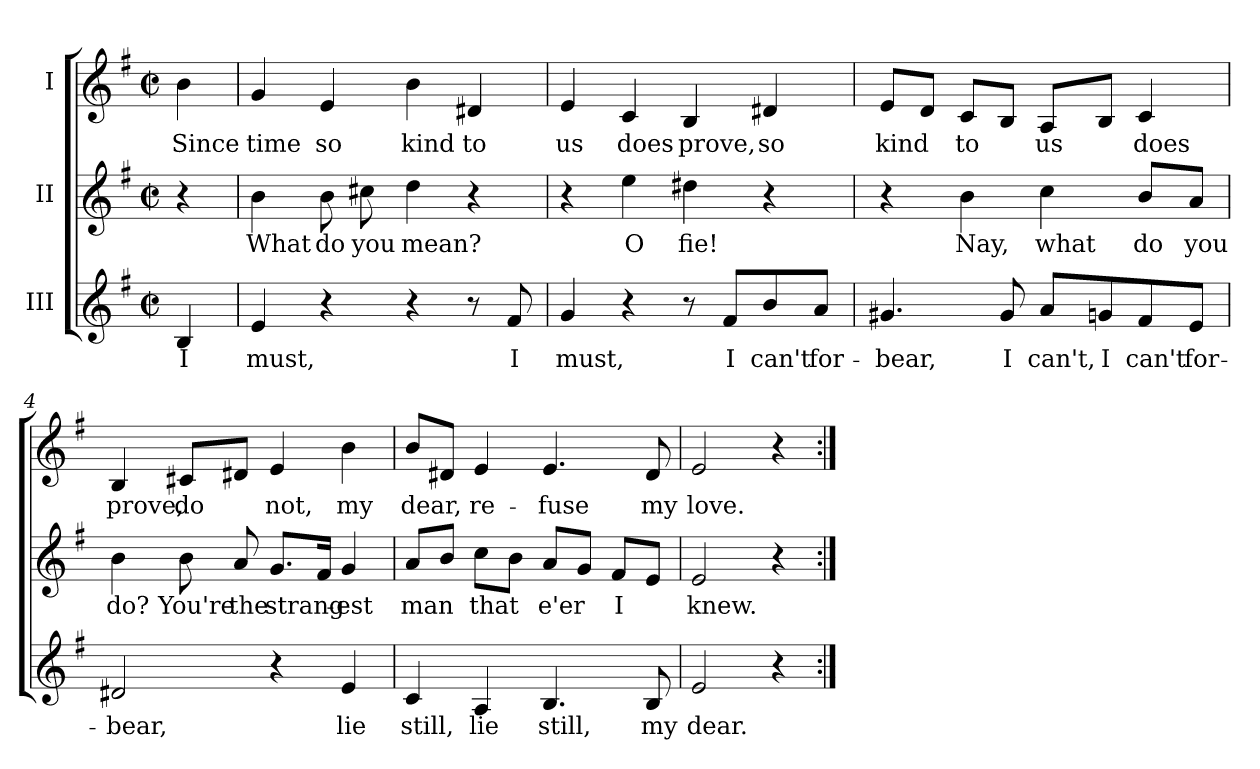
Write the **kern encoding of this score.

**kern	**text	**kern	**text	**kern	**text
*part3	*part3	*part2	*part2	*part1	*part1
*staff3	*staff3	*staff2	*staff2	*staff1	*staff1
*I"III	*	*I"II	*	*I"I	*
*clefG2	*	*clefG2	*	*clefG2	*
*k[f#]	*	*k[f#]	*	*k[f#]	*
*M2/2	*	*M2/2	*	*M2/2	*
*met(c|)	*	*met(c|)	*	*met(c|)	*
=	=	=	=	=	=
!	!LO:LY:b	!	!	!	!LO:LY:b
4B/	I	4r	.	4b\	Since
=1	=1	=1	=1	=1	=1
!	!LO:LY:b	!	!LO:LY:b	!	!LO:LY:b
4e/	must,	4b\	What	4g/	time
!	!	!	!LO:LY:b	!	!LO:LY:b
4r	.	8b\	do	4e/	so
!	!	!	!LO:LY:b	!	!
.	.	8cc#X\	you	.	.
!	!	!	!LO:LY:b	!	!LO:LY:b
4r	.	4dd\	mean?	4b\	kind
!	!	!	!	!	!LO:LY:b
8r	.	4r	.	4d#X/	to
!	!LO:LY:b	!	!	!	!
8f#/	I	.	.	.	.
=2	=2	=2	=2	=2	=2
!	!LO:LY:b	!	!	!	!LO:LY:b
4g/	must,	4r	.	4e/	us
!	!	!	!LO:LY:b	!	!LO:LY:b
4r	.	4ee\	O	4c/	does
!	!	!	!LO:LY:b	!	!LO:LY:b
8r	.	4dd#X\	fie!	4B/	prove,
!	!LO:LY:b	!	!	!	!
8f#/L	I	.	.	.	.
!	!LO:LY:b	!	!	!	!LO:LY:b
8b/	can't	4r	.	4d#X/	so
!	!LO:LY:b	!	!	!	!
8a/J	for-	.	.	.	.
=3	=3	=3	=3	=3	=3
!	!LO:LY:b	!	!	!	!LO:LY:b
4.g#X/	-bear,	4r	.	8e/L	kind
.	.	.	.	8d/J	.
!	!	!	!LO:LY:b	!	!LO:LY:b
.	.	4b\	Nay,	8c/L	to
!	!LO:LY:b	!	!	!	!
8g#/	I	.	.	8B/J	.
!	!LO:LY:b	!	!LO:LY:b	!	!LO:LY:b
8a/L	can't,	4cc\	what	8A/L	us
!	!LO:LY:b	!	!	!	!
8gn/	I	.	.	8B/J	.
!	!LO:LY:b	!	!LO:LY:b	!	!LO:LY:b
8f#/	can't	8b/L	do	4c/	does
!	!LO:LY:b	!	!LO:LY:b	!	!
8e/J	for-	8a/J	you	.	.
!!LO:LB:g=z
=4	=4	=4	=4	=4	=4
!	!LO:LY:b	!	!LO:LY:b	!	!LO:LY:b
2d#X/	-bear,	4b\	do?	4B/	prove,
!	!	!	!LO:LY:b	!	!LO:LY:b
.	.	8b\	You're	8c#X/L	do
!	!	!	!LO:LY:b	!	!
.	.	8a/	the	8d#X/J	.
!	!	!	!LO:LY:b	!	!LO:LY:b
4r	.	8.g/L	strang-	4e/	not,
.	.	16f#/Jk	.	.	.
!	!LO:LY:b	!	!LO:LY:b	!	!LO:LY:b
4e/	lie	4g/	-est	4b\	my
=5	=5	=5	=5	=5	=5
!	!LO:LY:b	!	!LO:LY:b	!	!LO:LY:b
4c/	still,	8a/L	man	8b/L	dear,
.	.	8b/J	.	8d#X/J	.
!	!LO:LY:b	!	!LO:LY:b	!	!LO:LY:b
4A/	lie	8cc\L	that	4e/	re-
.	.	8b\J	.	.	.
!	!LO:LY:b	!	!LO:LY:b	!	!LO:LY:b
4.B/	still,	8a/L	e'er	4.e/	-fuse
.	.	8g/J	.	.	.
!	!	!	!LO:LY:b	!	!
.	.	8f#/L	I	.	.
!	!LO:LY:b	!	!	!	!LO:LY:b
8B/	my	8e/J	.	8d#/	my
=6	=6	=6	=6	=6	=6
!	!LO:LY:b	!	!LO:LY:b	!	!LO:LY:b
2e/	dear.	2e/	knew.	2e/	love.
4r	.	4r	.	4r	.
=:|!	=:|!	=:|!	=:|!	=:|!	=:|!
*-	*-	*-	*-	*-	*-
